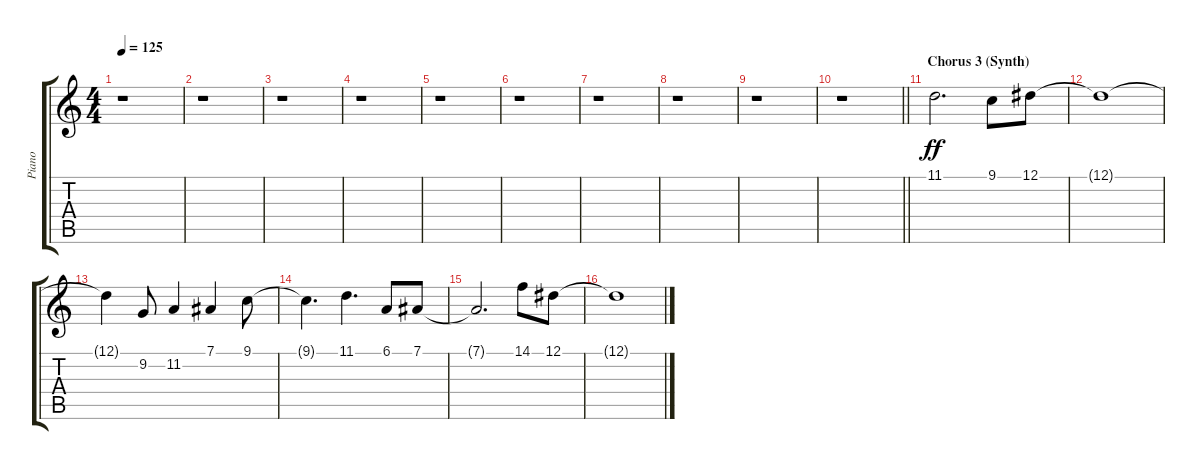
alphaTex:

\track ("Piano" "Piano") {solo instrument acousticgrandpiano}
\staff {score tabs}
\tuning (Eb4 Bb3 Gb3 Db3 Ab2 Eb2) {hide}
\ts (4 4)
\tempo 125
\clef g2
\ks c
r.1{dy f} |
r.1 |
r.1 |
r.1 |
r.1 |
r.1 |
r.1 |
r.1 |
r.1 |
\barLineRight lightlight
r.1{volume 13 instrument synthstrings1} |
\section ("" "Chorus 3 (Synth)")
11.1.2{d dy ff} 9.1.8 12.1.8 |
12.1{t}.1 |
12.1{t}.4 9.2.8 11.2.4 7.1.4 9.1.8 |
9.1{t}.4{d} 11.1.4{d} 6.1.8 7.1.8 |
7.1{t}.2{d} 14.1.8 12.1.8 |
12.1{t}.1
